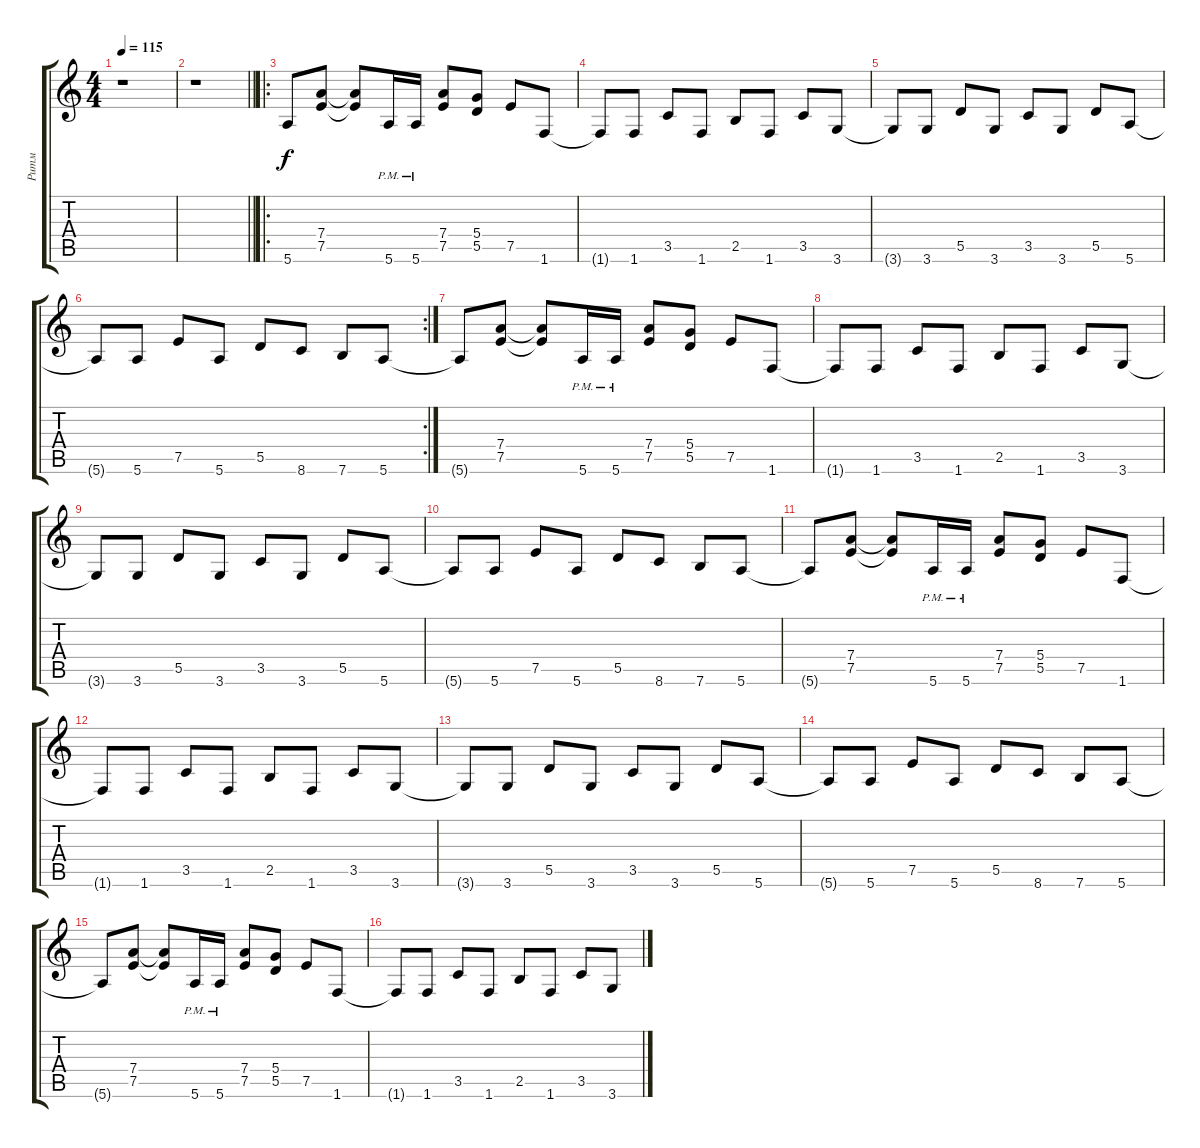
\track ("Ритм" "Ритм") {instrument distortionguitar}
\staff {score tabs}
\tuning (E4 B3 G3 D3 A2 E2) {hide}
\ts (4 4)
\tempo 115
\clef g2
\ks c
r.1{dy f} |
\barLineRight lightlight
r.1 |
\ro
5.6.8 (7.4 7.5).8 (7.4{t} 7.5{t}).8 5.6{pm}.16 5.6{pm}.16 (7.4 7.5).8 (5.4 5.5).8 7.5.8 1.6.8 |
1.6{t}.8 1.6.8 3.5.8 1.6.8 2.5.8 1.6.8 3.5.8 3.6.8 |
3.6{t}.8 3.6.8 5.5.8 3.6.8 3.5.8 3.6.8 5.5.8 5.6.8 |
\rc 2
5.6{t}.8 5.6.8 7.5.8 5.6.8 5.5.8 8.6.8 7.6.8 5.6.8 |
5.6{t}.8 (7.4 7.5).8 (7.4{t} 7.5{t}).8 5.6{pm}.16 5.6{pm}.16 (7.4 7.5).8 (5.4 5.5).8 7.5.8 1.6.8 |
1.6{t}.8 1.6.8 3.5.8 1.6.8 2.5.8 1.6.8 3.5.8 3.6.8 |
3.6{t}.8 3.6.8 5.5.8 3.6.8 3.5.8 3.6.8 5.5.8 5.6.8 |
5.6{t}.8 5.6.8 7.5.8 5.6.8 5.5.8 8.6.8 7.6.8 5.6.8 |
5.6{t}.8 (7.4 7.5).8 (7.4{t} 7.5{t}).8 5.6{pm}.16 5.6{pm}.16 (7.4 7.5).8 (5.4 5.5).8 7.5.8 1.6.8 |
1.6{t}.8 1.6.8 3.5.8 1.6.8 2.5.8 1.6.8 3.5.8 3.6.8 |
3.6{t}.8 3.6.8 5.5.8 3.6.8 3.5.8 3.6.8 5.5.8 5.6.8 |
5.6{t}.8 5.6.8 7.5.8 5.6.8 5.5.8 8.6.8 7.6.8 5.6.8 |
5.6{t}.8 (7.4 7.5).8 (7.4{t} 7.5{t}).8 5.6{pm}.16 5.6{pm}.16 (7.4 7.5).8 (5.4 5.5).8 7.5.8 1.6.8 |
1.6{t}.8 1.6.8 3.5.8 1.6.8 2.5.8 1.6.8 3.5.8 3.6.8
